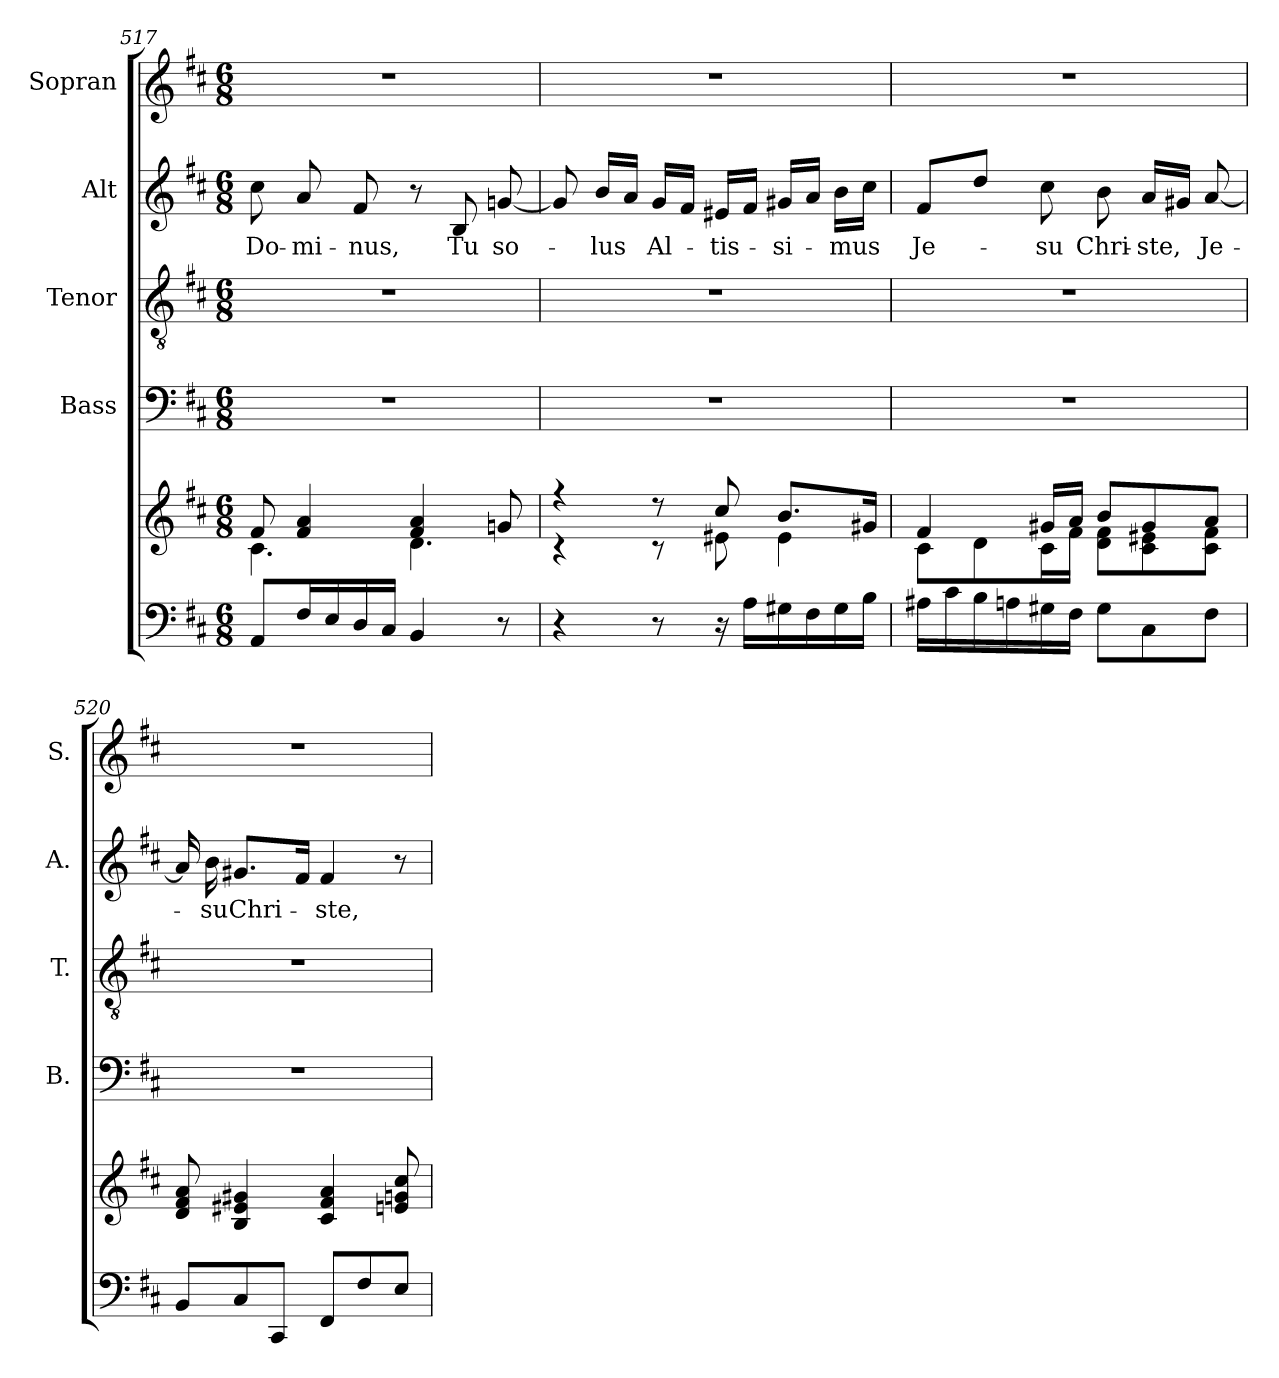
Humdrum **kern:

**kern	**kern	**kern	**kern	**kern	**text	**kern
*part5	*part5	*part4	*part3	*part2	*part2	*part1
*staff6	*staff5	*staff4	*staff3	*staff2	*staff2	*staff1
*	*	*I"Bass	*I"Tenor	*I"Alt	*	*I"Sopran
*	*	*I'B.	*I'T.	*I'A.	*	*I'S.
*clefF4	*clefG2	*clefF4	*clefGv2	*clefG2	*	*clefG2
*k[f#c#]	*k[f#c#]	*k[f#c#]	*k[f#c#]	*k[f#c#]	*	*k[f#c#]
*D:	*D:	*D:	*D:	*D:	*	*D:
*M6/8	*M6/8	*M6/8	*M6/8	*M6/8	*	*M6/8
=517	=517	=517	=517	=517	=517	=517
*	*^	*	*	*	*	*
!	!	!	!	!	!	!LO:LY:b	!
8AA/L	8f#/	4.c#\	2.r	2.r	8cc#\	Do-	2.r
!	!	!	!	!	!	!LO:LY:b	!
16F#/L	4f#/ 4a/	.	.	.	8a/	-mi-	.
16E/	.	.	.	.	.	.	.
!	!	!	!	!	!	!LO:LY:b	!
16D/	.	.	.	.	8f#/	-nus,	.
16C#/JJ	.	.	.	.	.	.	.
4BB/	4f#/ 4a/	4.d\	.	.	8r	.	.
!	!	!	!	!	!	!LO:LY:b	!
.	.	.	.	.	8B/	Tu	.
!	!	!	!	!	!	!LO:LY:b	!
8r	8gn/	.	.	.	[8gn/	so-	.
!!LO:LB:g=z
=518	=518	=518	=518	=518	=518	=518	=518
4r	4r	4r	2.r	2.r	8g/]	.	2.r
!	!	!	!	!	!	!LO:LY:b	!
.	.	.	.	.	16b/LL	-lus	.
.	.	.	.	.	16a/JJ	.	.
!	!	!	!	!	!	!LO:LY:b	!
8r	8r	8r	.	.	16g/LL	Al-	.
.	.	.	.	.	16f#/JJ	.	.
!	!	!	!	!	!	!LO:LY:b	!
16r	8cc#/	8e#X\	.	.	16e#X/LL	-tis-	.
16A\LL	.	.	.	.	16f#/JJ	.	.
!	!	!	!	!	!	!LO:LY:b	!
16G#X\	8.b/L	4e#\	.	.	16g#X/LL	-si-	.
16F#\	.	.	.	.	16a/JJ	.	.
!	!	!	!	!	!	!LO:LY:b	!
16G#\	.	.	.	.	16b\LL	-mus	.
16B\JJ	16g#X/Jk	.	.	.	16cc#\JJ	.	.
=519	=519	=519	=519	=519	=519	=519	=519
!	!	!	!	!	!	!LO:LY:b	!
16A#X\LL	4f#/	8c#\L	2.r	2.r	8f#/L	Je-	2.r
16c#\	.	.	.	.	.	.	.
16B\	.	8d\	.	.	8dd/J	.	.
16An\	.	.	.	.	.	.	.
!	!	!	!	!	!	!LO:LY:b	!
16G#X\	16g#X/LL	16c#\L	.	.	8cc#\	-su	.
16F#\JJ	16a/JJ	16f#\JJ	.	.	.	.	.
!	!	!	!	!	!	!LO:LY:b	!
8G#\L	8b/L	8d\ 8f#\L	.	.	8b\	Chri-	.
!	!	!	!	!	!	!LO:LY:b	!
8C#\	8g#/	8c#\ 8e#X\	.	.	16a/LL	-ste,	.
.	.	.	.	.	16g#X/JJ	.	.
!	!	!	!	!	!	!LO:LY:b	!
8F#\J	8a/J	8c#\ 8f#\J	.	.	[8a/	Je-	.
*	*v	*v	*	*	*	*	*
=520	=520	=520	=520	=520	=520	=520
8BB/L	8d/ 8f#/ 8a/	2.r	2.r	16a/]	.	2.r
!	!	!	!	!	!LO:LY:b	!
.	.	.	.	16b\	-su	.
!	!	!	!	!	!LO:LY:b	!
8C#/	4B/ 4e#X/ 4g#X/	.	.	8.g#X/L	Chri-	.
8CC#/J	.	.	.	.	.	.
.	.	.	.	16f#/Jk	.	.
!	!	!	!	!	!LO:LY:b	!
8FF#/L	4c#/ 4f#/ 4a/	.	.	4f#/	-ste,	.
8F#/	.	.	.	.	.	.
8E/J	8en/ 8gn/ 8cc#/	.	.	8r	.	.
=	=	=	=	=	=	=
*-	*-	*-	*-	*-	*-	*-
